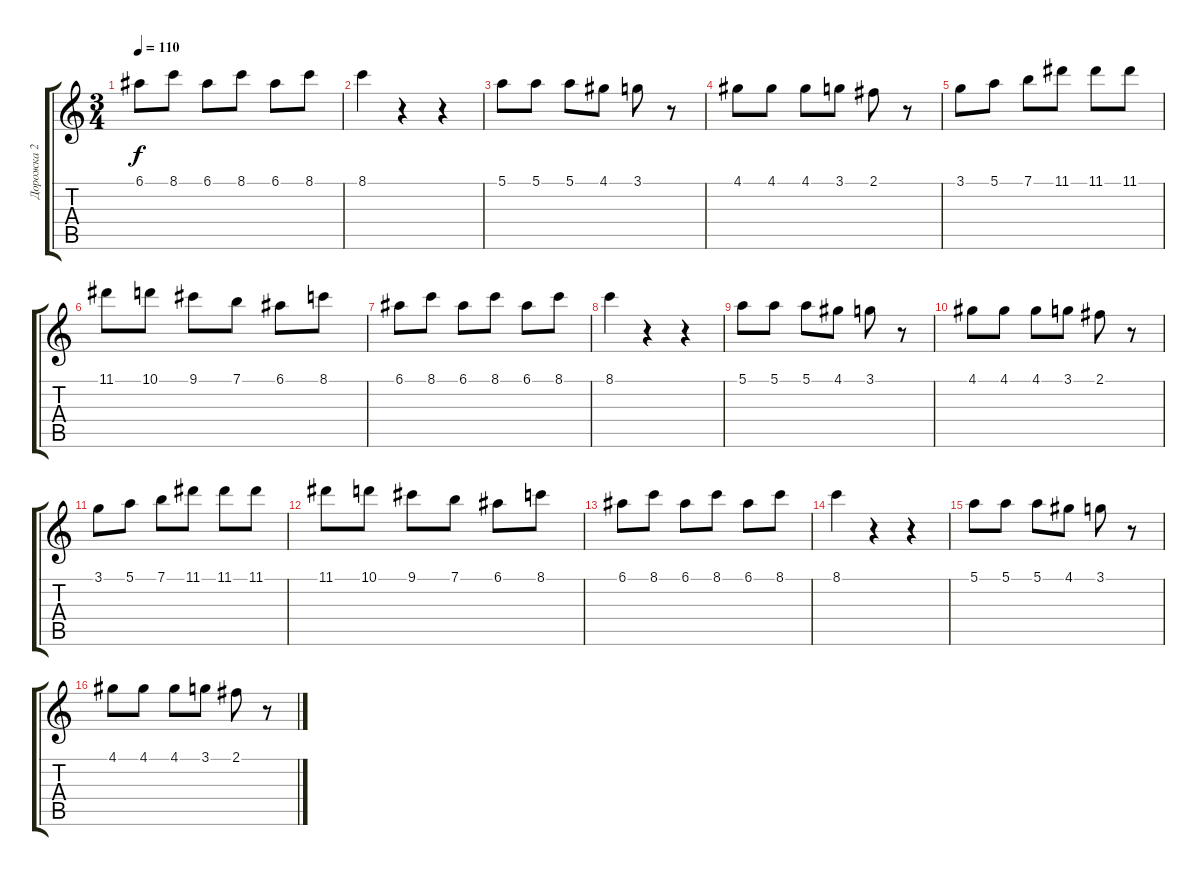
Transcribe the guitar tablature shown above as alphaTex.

\track ("Дорожка 2" "Дорожка 2") {instrument overdrivenguitar}
\staff {score tabs}
\tuning (E4 B3 G3 D3 A2 E2) {hide}
\ts (3 4)
\tempo 110
\clef g2
\ks c
6.1.8{dy f} 8.1.8 6.1.8 8.1.8 6.1.8 8.1.8 |
8.1.4 r.4 r.4 |
5.1.8 5.1.8 5.1.8 4.1.8 3.1.8 r.8 |
4.1.8 4.1.8 4.1.8 3.1.8 2.1.8 r.8 |
3.1.8 5.1.8 7.1.8 11.1.8 11.1.8 11.1.8 |
11.1.8 10.1.8 9.1.8 7.1.8 6.1.8 8.1.8 |
6.1.8 8.1.8 6.1.8 8.1.8 6.1.8 8.1.8 |
8.1.4 r.4 r.4 |
5.1.8 5.1.8 5.1.8 4.1.8 3.1.8 r.8 |
4.1.8 4.1.8 4.1.8 3.1.8 2.1.8 r.8 |
3.1.8 5.1.8 7.1.8 11.1.8 11.1.8 11.1.8 |
11.1.8 10.1.8 9.1.8 7.1.8 6.1.8 8.1.8 |
6.1.8 8.1.8 6.1.8 8.1.8 6.1.8 8.1.8 |
8.1.4 r.4 r.4 |
5.1.8 5.1.8 5.1.8 4.1.8 3.1.8 r.8 |
4.1.8 4.1.8 4.1.8 3.1.8 2.1.8 r.8
